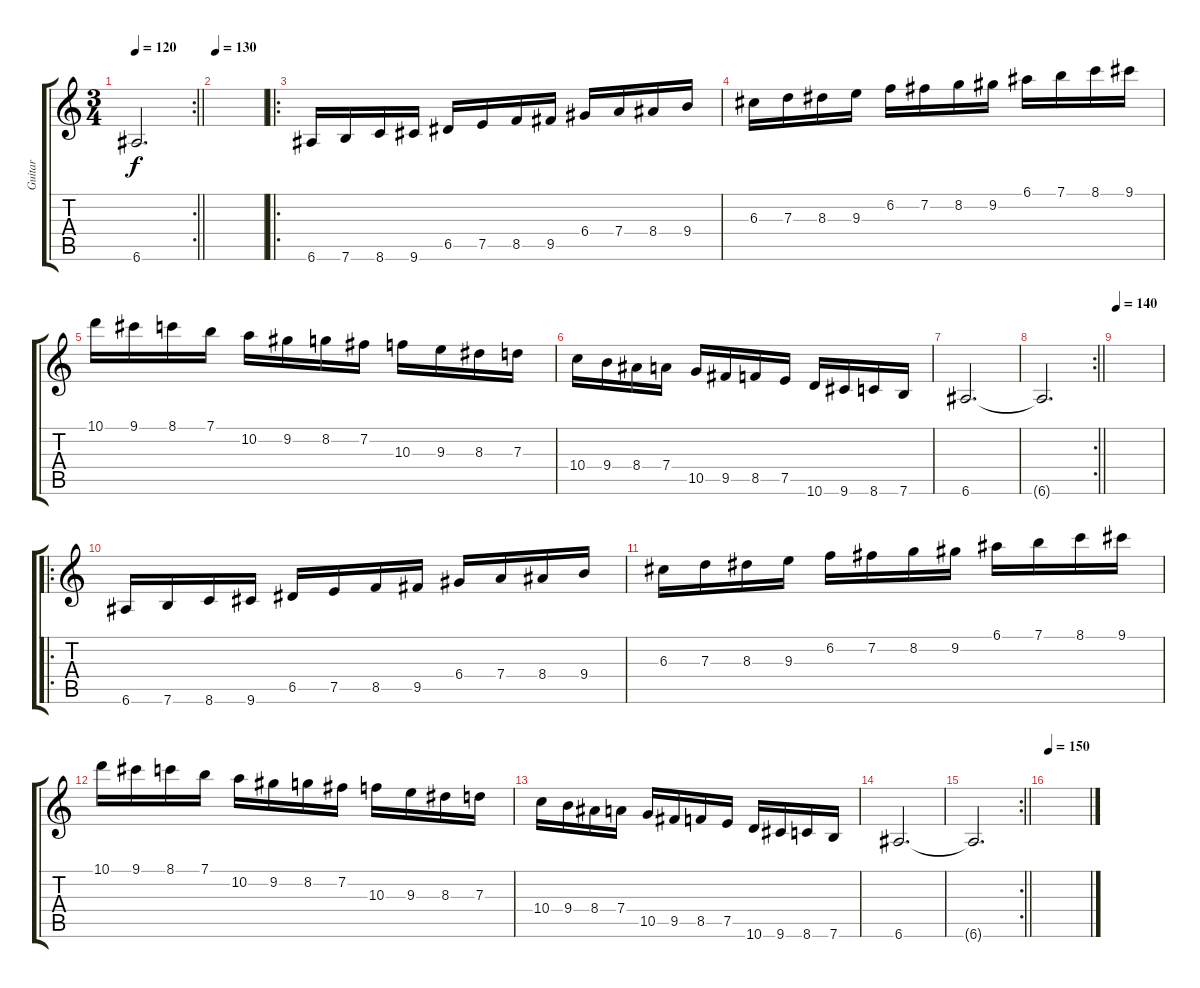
\track ("Guitar" "Guitar") {instrument electricguitarjazz}
\staff {score tabs}
\tuning (E4 B3 G3 D3 A2 E2) {hide}
\rc 2
\ts (3 4)
\tempo 120
\clef g2
\barLineRight lightlight
\ks c
6.6{t}.2{d dy f} |
\tempo 130
|
\ro
6.6.16 7.6.16 8.6.16 9.6.16 6.5.16 7.5.16 8.5.16 9.5.16 6.4.16 7.4.16 8.4.16 9.4.16 |
6.3.16 7.3.16 8.3.16 9.3.16 6.2.16 7.2.16 8.2.16 9.2.16 6.1.16 7.1.16 8.1.16 9.1.16 |
10.1.16 9.1.16 8.1.16 7.1.16 10.2.16 9.2.16 8.2.16 7.2.16 10.3.16 9.3.16 8.3.16 7.3.16 |
10.4.16 9.4.16 8.4.16 7.4.16 10.5.16 9.5.16 8.5.16 7.5.16 10.6.16 9.6.16 8.6.16 7.6.16 |
6.6.2{d} |
\rc 2
\barLineRight lightlight
6.6{t}.2{d} |
\tempo 140
|
\ro
6.6.16 7.6.16 8.6.16 9.6.16 6.5.16 7.5.16 8.5.16 9.5.16 6.4.16 7.4.16 8.4.16 9.4.16 |
6.3.16 7.3.16 8.3.16 9.3.16 6.2.16 7.2.16 8.2.16 9.2.16 6.1.16 7.1.16 8.1.16 9.1.16 |
10.1.16 9.1.16 8.1.16 7.1.16 10.2.16 9.2.16 8.2.16 7.2.16 10.3.16 9.3.16 8.3.16 7.3.16 |
10.4.16 9.4.16 8.4.16 7.4.16 10.5.16 9.5.16 8.5.16 7.5.16 10.6.16 9.6.16 8.6.16 7.6.16 |
6.6.2{d} |
\rc 2
\barLineRight lightlight
6.6{t}.2{d} |
\tempo 150
